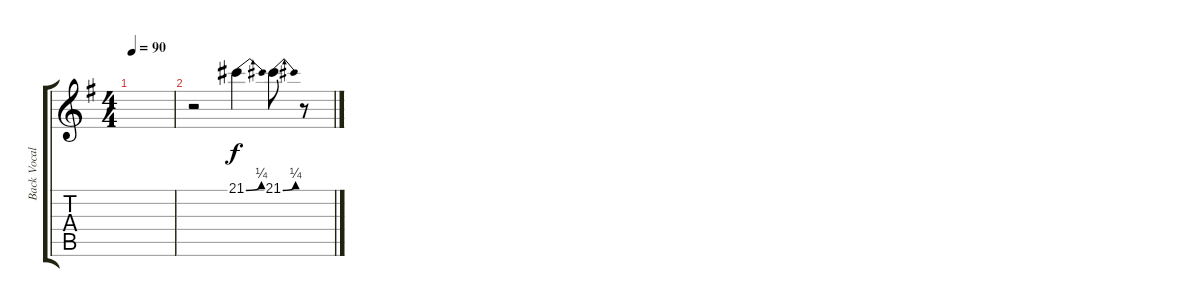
\track ("Back Vocals" "Back Vocal") {instrument pad4choir}
\staff {score tabs}
\tuning (E4 B3 G3 D3 A2 E2) {hide}
\ts (4 4)
\tempo 90
\clef g2
\ks g
|
r.2 21.1{be (bend 0 0 60 1)}.4 21.1{be (bend 0 0 60 1)}.8 r.8{volume 0}
